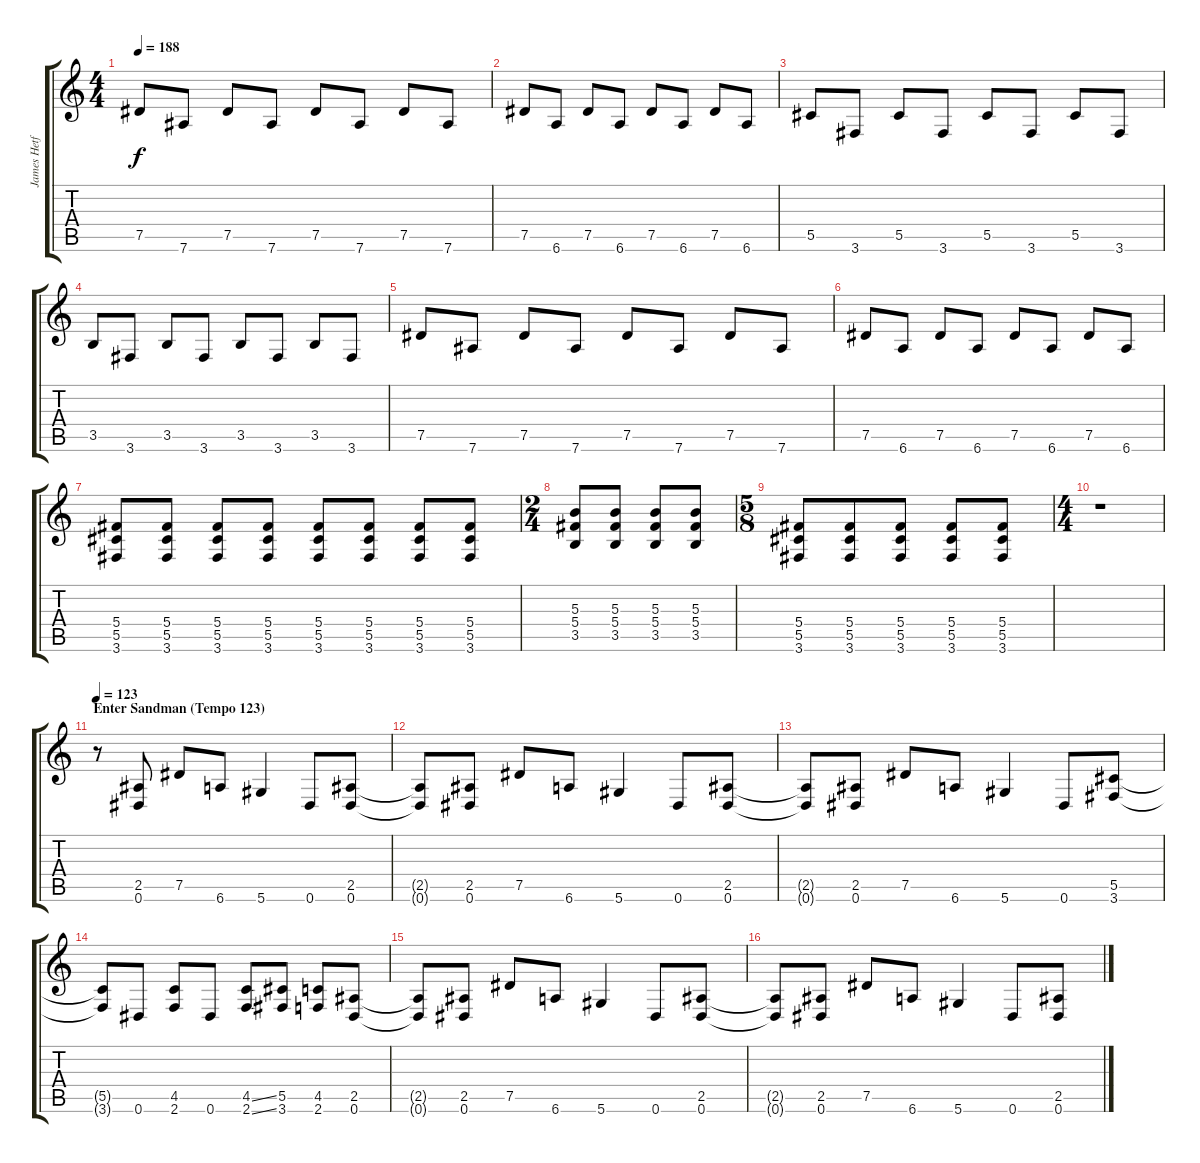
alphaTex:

\track ("James Hetfield (Distortion Guitar)" "James Hetf") {instrument distortionguitar}
\staff {score tabs}
\tuning (Eb4 Bb3 Gb3 Db3 Ab2 Eb2) {hide}
\ts (4 4)
\tempo 188
\clef g2
\ks c
7.5.8{dy f} 7.6.8 7.5.8 7.6.8 7.5.8 7.6.8 7.5.8 7.6.8 |
7.5.8 6.6.8 7.5.8 6.6.8 7.5.8 6.6.8 7.5.8 6.6.8 |
5.5.8 3.6.8 5.5.8 3.6.8 5.5.8 3.6.8 5.5.8 3.6.8 |
3.5.8 3.6.8 3.5.8 3.6.8 3.5.8 3.6.8 3.5.8 3.6.8 |
7.5.8 7.6.8 7.5.8 7.6.8 7.5.8 7.6.8 7.5.8 7.6.8 |
7.5.8 6.6.8 7.5.8 6.6.8 7.5.8 6.6.8 7.5.8 6.6.8 |
(5.4 5.5 3.6).8 (5.4 5.5 3.6).8 (5.4 5.5 3.6).8 (5.4 5.5 3.6).8 (5.4 5.5 3.6).8 (5.4 5.5 3.6).8 (5.4 5.5 3.6).8 (5.4 5.5 3.6).8 |
\ts (2 4)
(5.3 5.4 3.5).8 (5.3 5.4 3.5).8 (5.3 5.4 3.5).8 (5.3 5.4 3.5).8 |
\ts (5 8)
(5.4 5.5 3.6).8 (5.4 5.5 3.6).8 (5.4 5.5 3.6).8 (5.4 5.5 3.6).8 (5.4 5.5 3.6).8 |
\ts (4 4)
r.1 |
\section ("" "Enter Sandman (Tempo 123)")
\tempo 123
r.8 (2.5 0.6).8 7.5.8 6.6.8 5.6.4 0.6.8 (2.5 0.6).8 |
(2.5{t} 0.6{t}).8 (2.5 0.6).8 7.5.8 6.6.8 5.6.4 0.6.8 (2.5 0.6).8 |
(2.5{t} 0.6{t}).8 (2.5 0.6).8 7.5.8 6.6.8 5.6.4 0.6.8 (5.5 3.6).8 |
(5.5{t} 3.6{t}).8 0.6.8 (4.5 2.6).8 0.6.8 (4.5{ss} 2.6{ss}).8 (5.5 3.6).8 (4.5 2.6).8 (2.5 0.6).8 |
(2.5{t} 0.6{t}).8 (2.5 0.6).8 7.5.8 6.6.8 5.6.4 0.6.8 (2.5 0.6).8 |
(2.5{t} 0.6{t}).8 (2.5 0.6).8 7.5.8 6.6.8 5.6.4 0.6.8 (2.5 0.6).8
